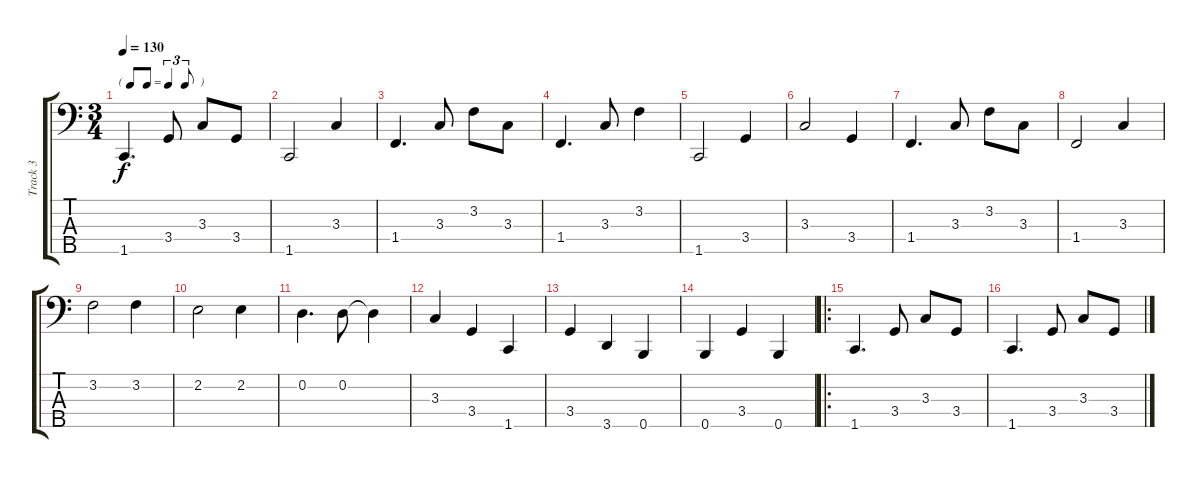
\track ("Track 3" "Track 3") {instrument electricbassfinger}
\staff {score tabs}
\tuning (G2 D2 A1 E1 B0) {hide}
\ts (3 4)
\tf triplet8th
\tempo 130
\clef f4
\ks c
1.5.4{d dy f} 3.4.8 3.3.8 3.4.8 |
1.5.2 3.3.4 |
1.4.4{d} 3.3.8 3.2.8 3.3.8 |
1.4.4{d} 3.3.8 3.2.4 |
1.5.2 3.4.4 |
3.3.2 3.4.4 |
1.4.4{d} 3.3.8 3.2.8 3.3.8 |
1.4.2 3.3.4 |
3.2.2 3.2.4 |
2.2.2 2.2.4 |
0.2.4{d} 0.2.8 0.2{t}.4 |
3.3.4 3.4.4 1.5.4 |
3.4.4 3.5.4 0.5.4 |
0.5.4 3.4.4 0.5.4 |
\ro
1.5.4{d} 3.4.8 3.3.8 3.4.8 |
1.5.4{d} 3.4.8 3.3.8 3.4.8
